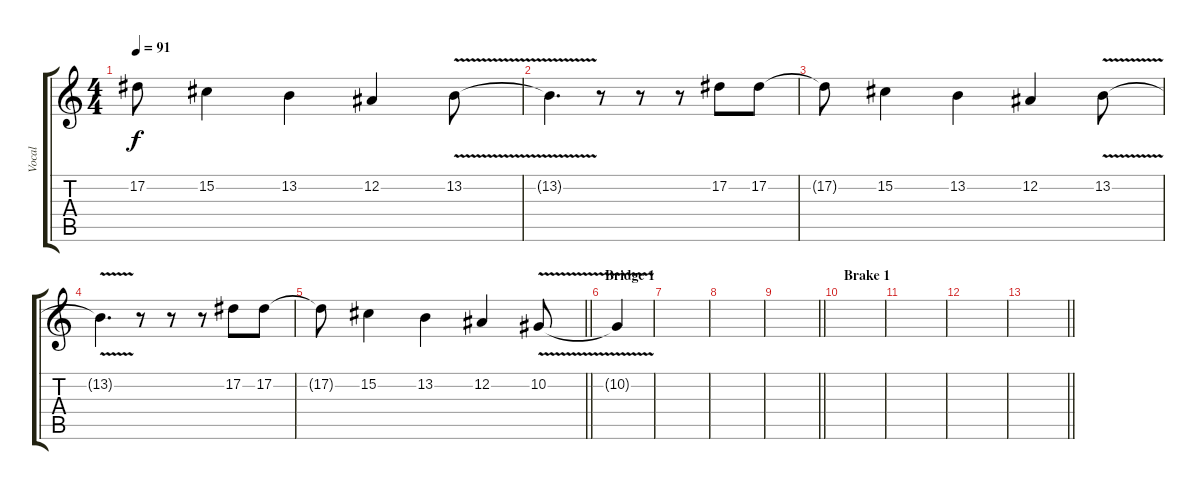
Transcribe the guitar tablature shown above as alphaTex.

\track ("Vocal" "Vocal") {instrument lead2sawtooth}
\staff {score tabs}
\tuning (Eb4 Bb3 Gb3 Db3 Ab2 Db2) {hide}
\ts (4 4)
\tempo 91
\clef g2
\ks c
17.2{t}.8{dy f} 15.2.4 13.2.4 12.2.4 13.2{v}.8 |
13.2{t}.4{d} r.8 r.8 r.8 17.2.8 17.2.8 |
17.2{t}.8 15.2.4 13.2.4 12.2.4 13.2{v}.8 |
13.2{t}.4{d} r.8 r.8 r.8 17.2.8 17.2.8 |
\barLineRight lightlight
17.2{t}.8 15.2.4 13.2.4 12.2.4 10.2{v}.8 |
\section ("" "Bridge 1")
10.2{t}.4 |
|
|
\barLineRight lightlight
|
\section ("" "Brake 1")
|
|
|
\barLineRight lightlight
